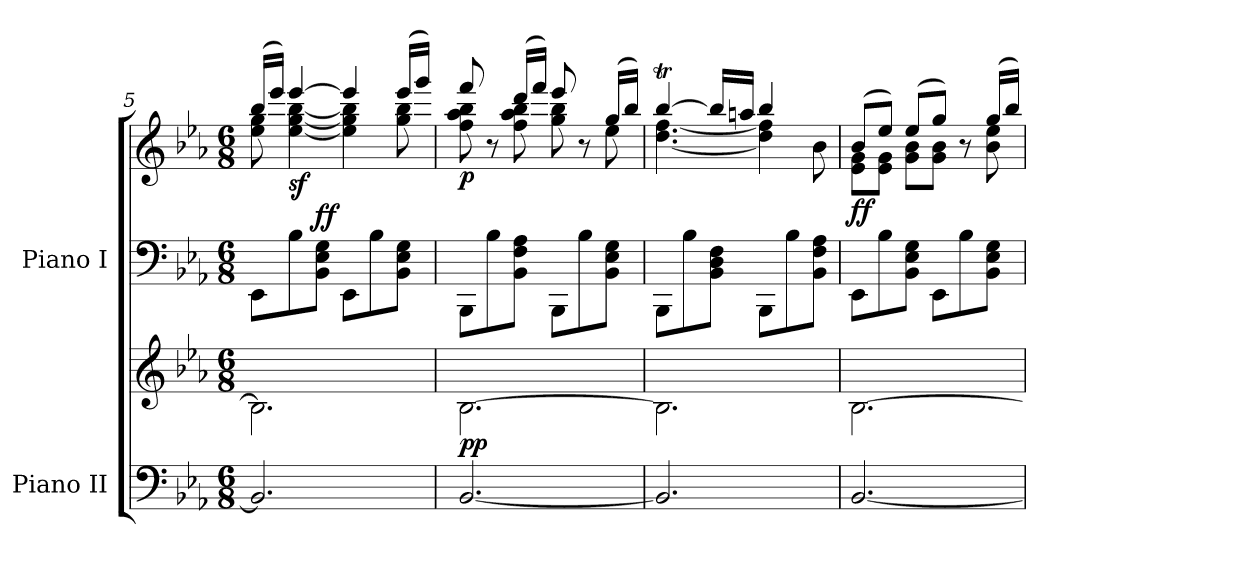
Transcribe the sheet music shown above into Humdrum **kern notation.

**kern	**kern	**dynam	**kern	**kern	**dynam
*part2	*part2	*part2	*part1	*part1	*part1
*staff4	*staff3	*staff3/4	*staff2	*staff1	*staff1/2
*I"Piano II	*	*	*I"Piano I	*	*
*I'Pno. II	*	*	*I'Pno. I	*	*
*clefF4	*clefG2	*	*clefF4	*clefG2	*
*k[b-e-a-]	*k[b-e-a-]	*	*k[b-e-a-]	*k[b-e-a-]	*
*M6/8	*M6/8	*	*M6/8	*M6/8	*
=5	=5	=5	=5	=5	=5
*	*	*	*	*^	*
*	*	*	*	*	*^	*
2.BB-/]	2.B-\]	.	8EE-\L	(>16bb-/LL	8ee-\ 8gg\	4ryy	.
.	.	.	.	16eee-/JJ)	.	.	.
!	!	!	!	!	!	!	!LO:DY:b
.	.	.	8B-\	[4eee-/	[4ee-\ [4gg\ [4bb-\	.	sf
!	!	!	!	!	!	!	!LO:DY:b
.	.	.	8BB-\ 8E-\ 8G\J	.	.	2ryy	ff
.	.	.	8EE-\L	4eee-/]	4ee-\] 4gg\] 4bb-\]	.	.
.	.	.	8B-\	.	.	.	.
.	.	.	8BB-\ 8E-\ 8G\J	(>16eee-/LL	8gg\ 8bb-\	.	.
.	.	.	.	16ggg/JJ)	.	.	.
=6	=6	=6	=6	=6	=6	=6	=6
!	!	!LO:DY:a=2	!	!	!	!	!LO:DY:b
*	*	*	*	*	*v	*v	*
[2.BB-/	[2.B-\	pp	8BBB-\L	8fff/	8ff\ 8aa-\ 8bb-\	p
.	.	.	8B-\	8r	8ryy	.
.	.	.	8BB-\ 8F\ 8A-\J	(>16ddd/LL	8ff\ 8aa-\ 8bb-\	.
.	.	.	.	16fff/JJ)	.	.
.	.	.	8BBB-\L	8eee-/	8gg\ 8bb-\	.
.	.	.	8B-\	8r	8ryy	.
.	.	.	8BB-\ 8E-\ 8G\J	(>16gg/LL	8ee-\	.
.	.	.	.	16bb-/JJ)	.	.
=7	=7	=7	=7	=7	=7	=7
2.BB-/]	2.B-\]	.	8BBB-\L	[4bb-T/	[4.dd\ [4.ff\	.
.	.	.	8B-\	.	.	.
.	.	.	8BB-\ 8D\ 8F\J	16bb-/LL]	.	.
.	.	.	.	16aan/JJ	.	.
.	.	.	8BBB-\L	4bb-/	4dd\] 4ff\]	.
.	.	.	8B-\	.	.	.
.	.	.	8BB-\ 8F\ 8A-\J	8b-\	8ryy	.
=8	=8	=8	=8	=8	=8	=8
!	!	!	!	!	!	!LO:DY:a=2
[2.BB-/	[2.B-\	.	8EE-\L	(>8b-/L	8e-\ 8g\L	ff
.	.	.	8B-\	8ee-/J)	8e-\ 8g\J	.
.	.	.	8BB-\ 8E-\ 8G\J	(>8ee-/L	8g\ 8b-\L	.
.	.	.	8EE-\L	8gg/J)	8g\ 8b-\J	.
.	.	.	8B-\	8r	8ryy	.
.	.	.	8BB-\ 8E-\ 8G\J	(>16gg/LL	8b-\ 8ee-\	.
.	.	.	.	16bb-/JJ)	.	.
*	*	*	*	*v	*v	*
=	=	=	=	=	=
*-	*-	*-	*-	*-	*-
